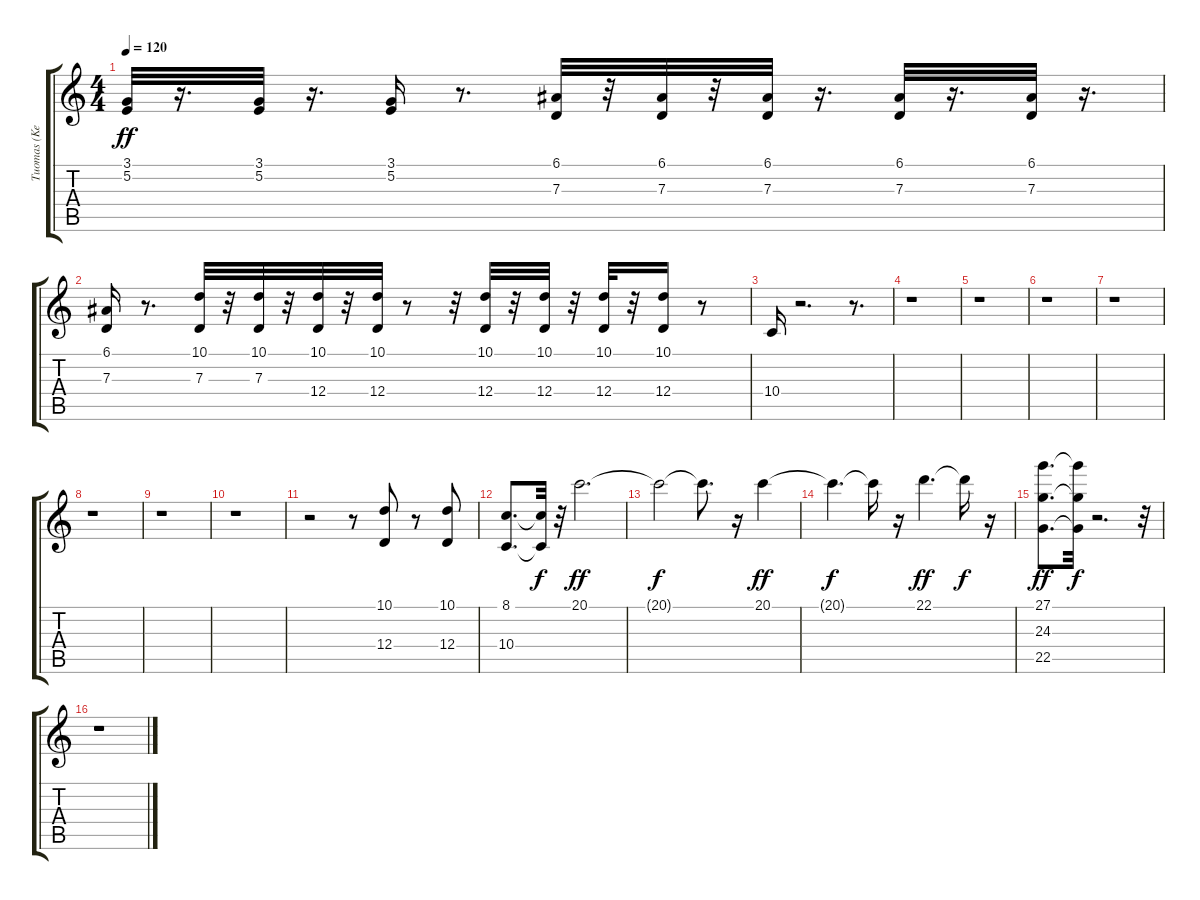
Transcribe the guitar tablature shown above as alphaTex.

\track ("Tuomas (Keyboards)" "Tuomas (Ke") {instrument stringensemble1}
\staff {score tabs}
\tuning (E4 B3 G3 D3 A2 E2) {hide}
\ts (4 4)
\tempo 120
\clef g2
\ks c
(3.1 5.2).32{dy ff} r.16{d} (3.1 5.2).32 r.16{d} (3.1 5.2).16 r.8{d} (6.1 7.3).32 r.32 (6.1 7.3).32 r.32 (6.1 7.3).32 r.16{d} (6.1 7.3).32 r.16{d} (6.1 7.3).32 r.16{d} |
(6.1 7.3).16 r.8{d} (10.1 7.3).32 r.32 (10.1 7.3).32 r.32 (10.1 12.4).32 r.32 (10.1 12.4).32 r.8 r.32 (10.1 12.4).32 r.32 (10.1 12.4).32 r.32 (10.1 12.4).32 r.32 (10.1 12.4).16 r.8 |
10.4.16 r.2{d} r.8{d} |
r.1 |
r.1 |
r.1 |
r.1 |
r.1 |
r.1 |
r.1 |
r.2 r.8 (10.1 12.4).8 r.8 (10.1 12.4).8 |
(8.1 10.4).8{d} (8.1{t} 10.4{t}).32{dy f} r.32 20.1.2{d dy ff} |
20.1{t}.2{dy f} 20.1{t}.8{d} r.16 20.1.4{dy ff} |
20.1{t}.4{d dy f} 20.1{t}.16 r.16 22.1.4{d dy ff} 22.1{t}.16{dy f} r.16 |
(27.1 24.3 22.5).8{d dy ff} (27.1{t} 24.3{t} 22.5{t}).32{dy f} r.2{d} r.32 |
r.1
